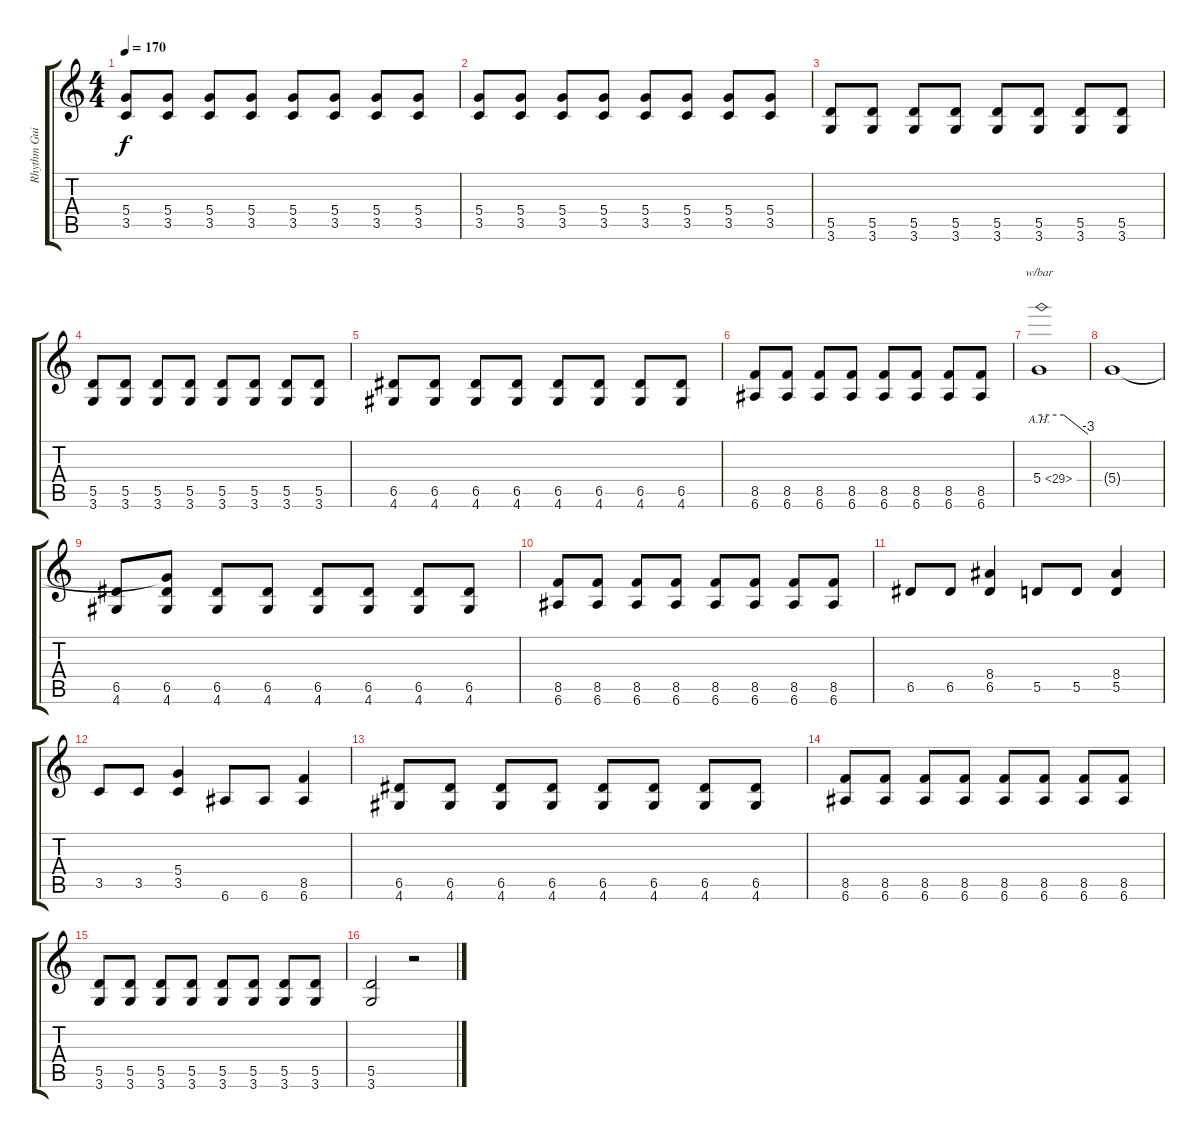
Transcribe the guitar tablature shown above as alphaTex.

\track ("Rhythm Guitar" "Rhythm Gui") {instrument distortionguitar}
\staff {score tabs}
\tuning (E4 B3 G3 D3 A2 E2) {hide}
\ts (4 4)
\tempo 170
\clef g2
\ks c
(5.4 3.5).8{dy f} (5.4 3.5).8 (5.4 3.5).8 (5.4 3.5).8 (5.4 3.5).8 (5.4 3.5).8 (5.4 3.5).8 (5.4 3.5).8 |
(5.4 3.5).8 (5.4 3.5).8 (5.4 3.5).8 (5.4 3.5).8 (5.4 3.5).8 (5.4 3.5).8 (5.4 3.5).8 (5.4 3.5).8 |
(5.5 3.6).8 (5.5 3.6).8 (5.5 3.6).8 (5.5 3.6).8 (5.5 3.6).8 (5.5 3.6).8 (5.5 3.6).8 (5.5 3.6).8 |
(5.5 3.6).8 (5.5 3.6).8 (5.5 3.6).8 (5.5 3.6).8 (5.5 3.6).8 (5.5 3.6).8 (5.5 3.6).8 (5.5 3.6).8 |
(6.5 4.6).8 (6.5 4.6).8 (6.5 4.6).8 (6.5 4.6).8 (6.5 4.6).8 (6.5 4.6).8 (6.5 4.6).8 (6.5 4.6).8 |
(8.5 6.6).8 (8.5 6.6).8 (8.5 6.6).8 (8.5 6.6).8 (8.5 6.6).8 (8.5 6.6).8 (8.5 6.6).8 (8.5 6.6).8 |
5.4{ah 24}.1{tbe (custom default 0 0 30 0 60 -12)} |
5.4{t}.1 |
(6.5 4.6).8 (5.4{t} 6.5 4.6).8 (6.5 4.6).8 (6.5 4.6).8 (6.5 4.6).8 (6.5 4.6).8 (6.5 4.6).8 (6.5 4.6).8 |
(8.5 6.6).8 (8.5 6.6).8 (8.5 6.6).8 (8.5 6.6).8 (8.5 6.6).8 (8.5 6.6).8 (8.5 6.6).8 (8.5 6.6).8 |
6.5.8 6.5.8 (8.4 6.5).4 5.5.8 5.5.8 (8.4 5.5).4 |
3.5.8 3.5.8 (5.4 3.5).4 6.6.8 6.6.8 (8.5 6.6).4 |
(6.5 4.6).8 (6.5 4.6).8 (6.5 4.6).8 (6.5 4.6).8 (6.5 4.6).8 (6.5 4.6).8 (6.5 4.6).8 (6.5 4.6).8 |
(8.5 6.6).8 (8.5 6.6).8 (8.5 6.6).8 (8.5 6.6).8 (8.5 6.6).8 (8.5 6.6).8 (8.5 6.6).8 (8.5 6.6).8 |
(5.5 3.6).8 (5.5 3.6).8 (5.5 3.6).8 (5.5 3.6).8 (5.5 3.6).8 (5.5 3.6).8 (5.5 3.6).8 (5.5 3.6).8 |
(5.5 3.6).2 r.2
